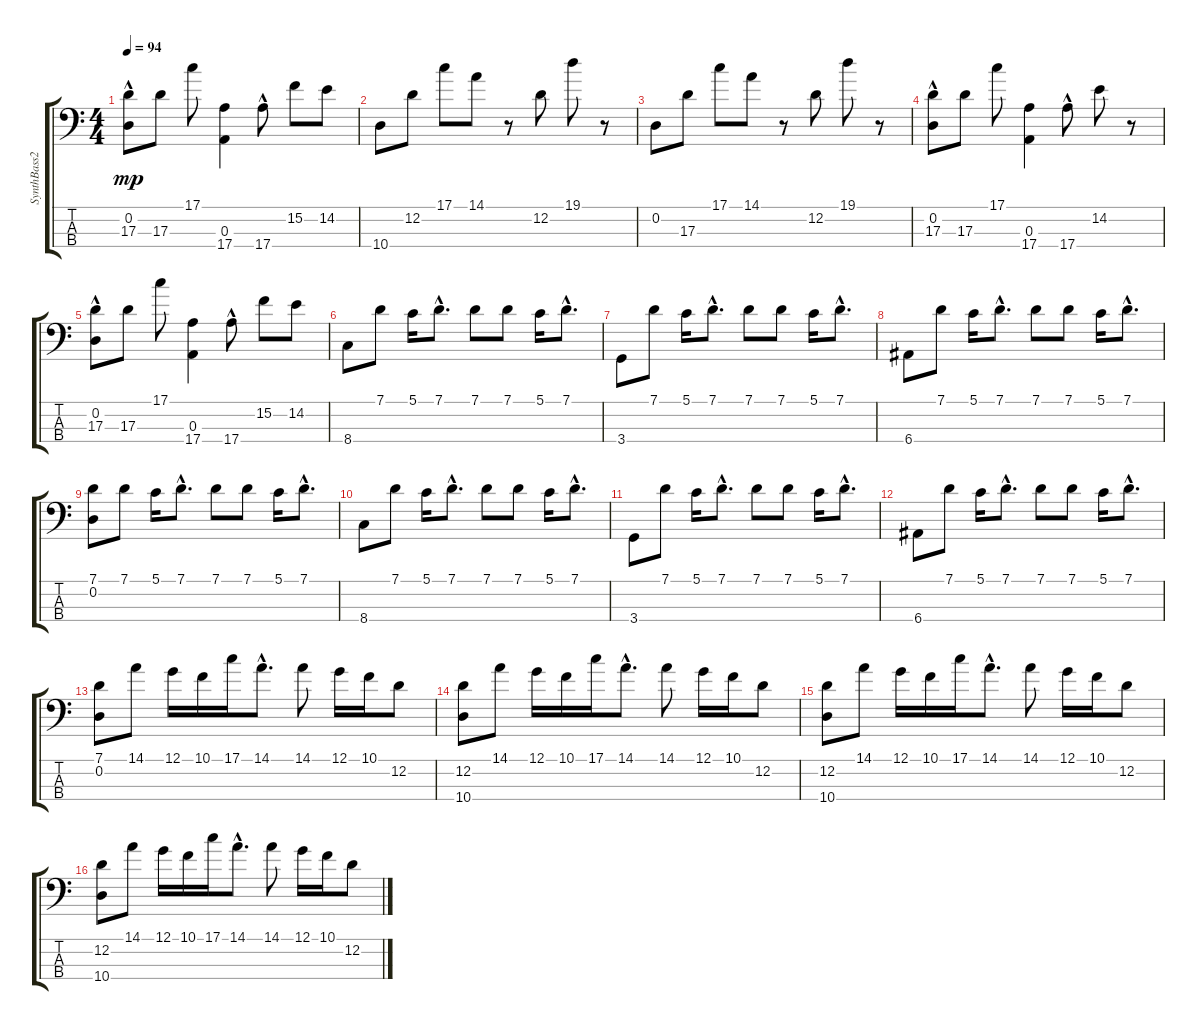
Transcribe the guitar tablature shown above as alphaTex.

\track ("SynthBass2" "SynthBass2") {instrument synthbass2}
\staff {score tabs}
\tuning (G2 D2 A1 E1) {hide}
\ts (4 4)
\tempo 94
\clef f4
\ks c
(0.2{hac} 17.3).8{dy mp} 17.3.8 17.1.8 (0.3 17.4).4 17.4{hac}.8 15.2.8 14.2.8 |
10.4.8 12.2.8 17.1.8 14.1.8 r.8 12.2.8 19.1.8 r.8 |
0.2.8 17.3.8 17.1.8 14.1.8 r.8 12.2.8 19.1.8 r.8 |
(0.2{hac} 17.3).8 17.3.8 17.1.8 (0.3 17.4).4 17.4{hac}.8 14.2.8 r.8 |
(0.2{hac} 17.3).8 17.3.8 17.1.8 (0.3 17.4).4 17.4{hac}.8 15.2.8 14.2.8 |
8.4.8 7.1.8 5.1.16 7.1{hac}.8{d} 7.1.8 7.1.8 5.1.16 7.1{hac}.8{d} |
3.4.8 7.1.8 5.1.16 7.1{hac}.8{d} 7.1.8 7.1.8 5.1.16 7.1{hac}.8{d} |
6.4.8 7.1.8 5.1.16 7.1{hac}.8{d} 7.1.8 7.1.8 5.1.16 7.1{hac}.8{d} |
(7.1 0.2).8 7.1.8 5.1.16 7.1{hac}.8{d} 7.1.8 7.1.8 5.1.16 7.1{hac}.8{d} |
8.4.8 7.1.8 5.1.16 7.1{hac}.8{d} 7.1.8 7.1.8 5.1.16 7.1{hac}.8{d} |
3.4.8 7.1.8 5.1.16 7.1{hac}.8{d} 7.1.8 7.1.8 5.1.16 7.1{hac}.8{d} |
6.4.8 7.1.8 5.1.16 7.1{hac}.8{d} 7.1.8 7.1.8 5.1.16 7.1{hac}.8{d} |
(7.1 0.2).8 14.1.8 12.1.16 10.1.16 17.1.16 14.1{hac}.8{d} 14.1.8 12.1.16 10.1.16 12.2.8 |
(12.2 10.4).8 14.1.8 12.1.16 10.1.16 17.1.16 14.1{hac}.8{d} 14.1.8 12.1.16 10.1.16 12.2.8 |
(12.2 10.4).8 14.1.8 12.1.16 10.1.16 17.1.16 14.1{hac}.8{d} 14.1.8 12.1.16 10.1.16 12.2.8 |
(12.2 10.4).8 14.1.8 12.1.16 10.1.16 17.1.16 14.1{hac}.8{d} 14.1.8 12.1.16 10.1.16 12.2.8
